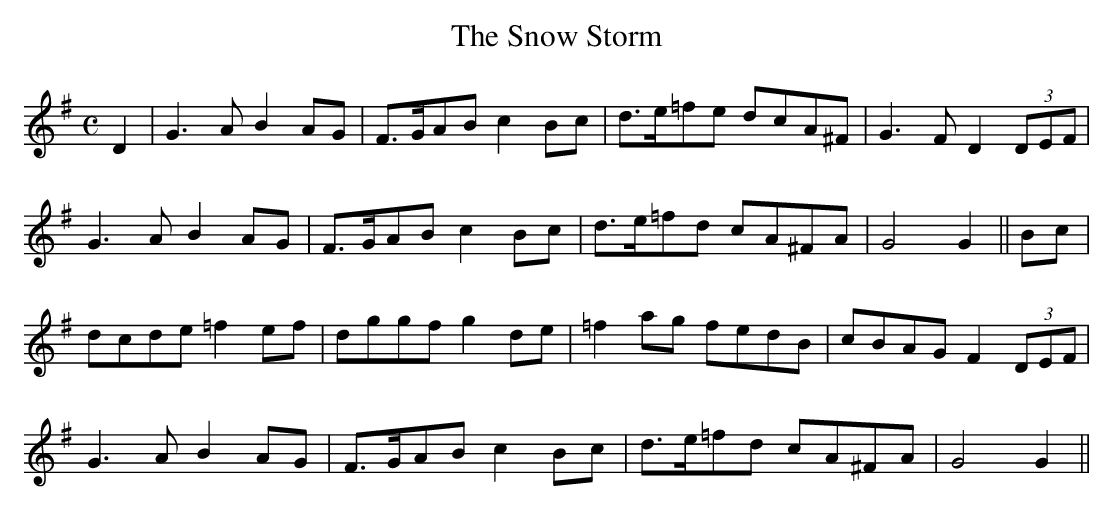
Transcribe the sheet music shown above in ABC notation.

X:1
T:Snow Storm, The
M:C
L:1/8
K:G
D2 | G3A B2 AG | F>GAB c2 Bc | d>e=fe dcA^F | G3F D2 (3DEF |
G3A B2 AG | F>GAB c2 Bc | d>e=fd cA^FA | G4 G2 || Bc |
dcde =f2 ef | dggf g2 de | =f2 ag fedB | cBAG F2 (3DEF |
G3 A B2 AG | F>GAB c2 Bc | d>e=fd cA^FA | G4 G2 ||
